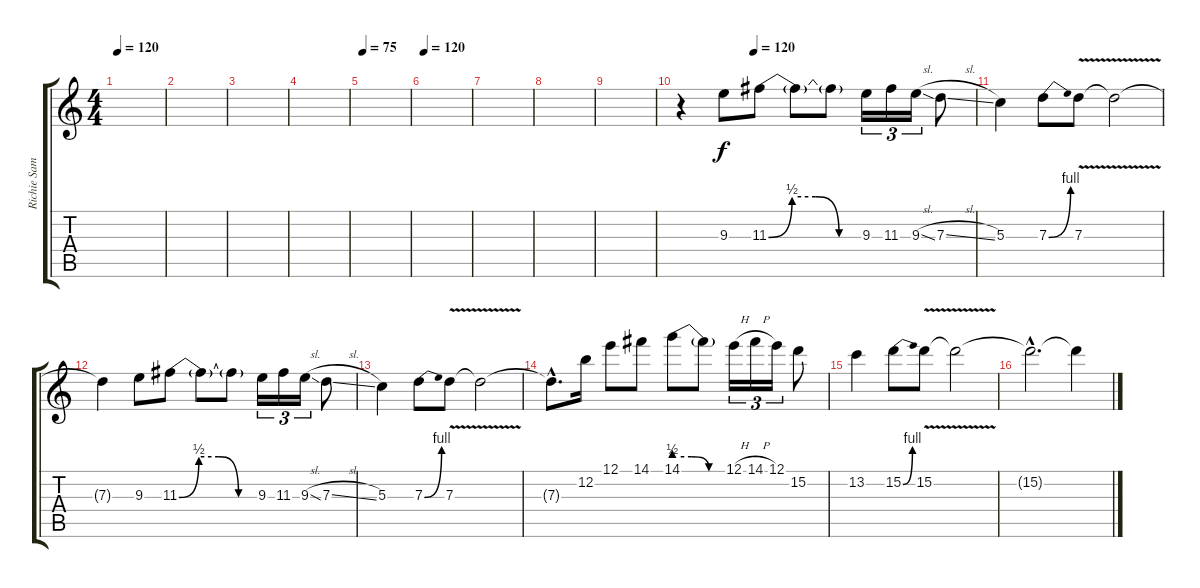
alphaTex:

\track ("Richie Sambora Lead" "Richie Sam") {instrument distortionguitar}
\staff {score tabs}
\tuning (E4 B3 G3 D3 A2 E2) {hide}
\ts (4 4)
\tempo 120
\tempo 90
\tempo 120
\clef g2
\ks c
|
|
|
|
\tempo 75
|
\tempo 120
|
|
|
|
\tempo (120 0.25)
r.4 9.3.8{volume 9 instrument distortionguitar} 11.3{be (custom 0 0 15 2 30 2 45 0 60 0)}.8 11.3{t}.8 11.3{t}.8 9.3.16{tu (3 2)} 11.3.16{tu (3 2)} 9.3{sl}.16{tu (3 2)} 7.3{sl}.8 |
5.3.4 7.3{be (bend 0 0 60 4)}.8 7.3{v}.8 7.3{t}.2 |
7.3{t}.4 9.3.8 11.3{be (custom 0 0 15 2 30 2 45 0 60 0)}.8 11.3{t}.8 11.3{t}.8 9.3.16{tu (3 2)} 11.3.16{tu (3 2)} 9.3{sl}.16{tu (3 2)} 7.3{sl}.8 |
5.3.4 7.3{be (bend 0 0 60 4)}.8 7.3{v}.8 7.3{t}.2 |
7.3{hac t}.8{d} 12.2.16 12.1.8 14.1.8 14.1{be (custom 0 2 20 2 40 0 60 0)}.8 14.1{t}.8 12.1{h}.16{tu (3 2)} 14.1{h}.16{tu (3 2)} 12.1.16{tu (3 2)} 15.2.8 |
13.2.4 15.2{be (bend 0 0 60 4)}.8 15.2{v}.8 15.2{t}.2 |
15.2{hac t}.2{d} 15.2{t}.4
